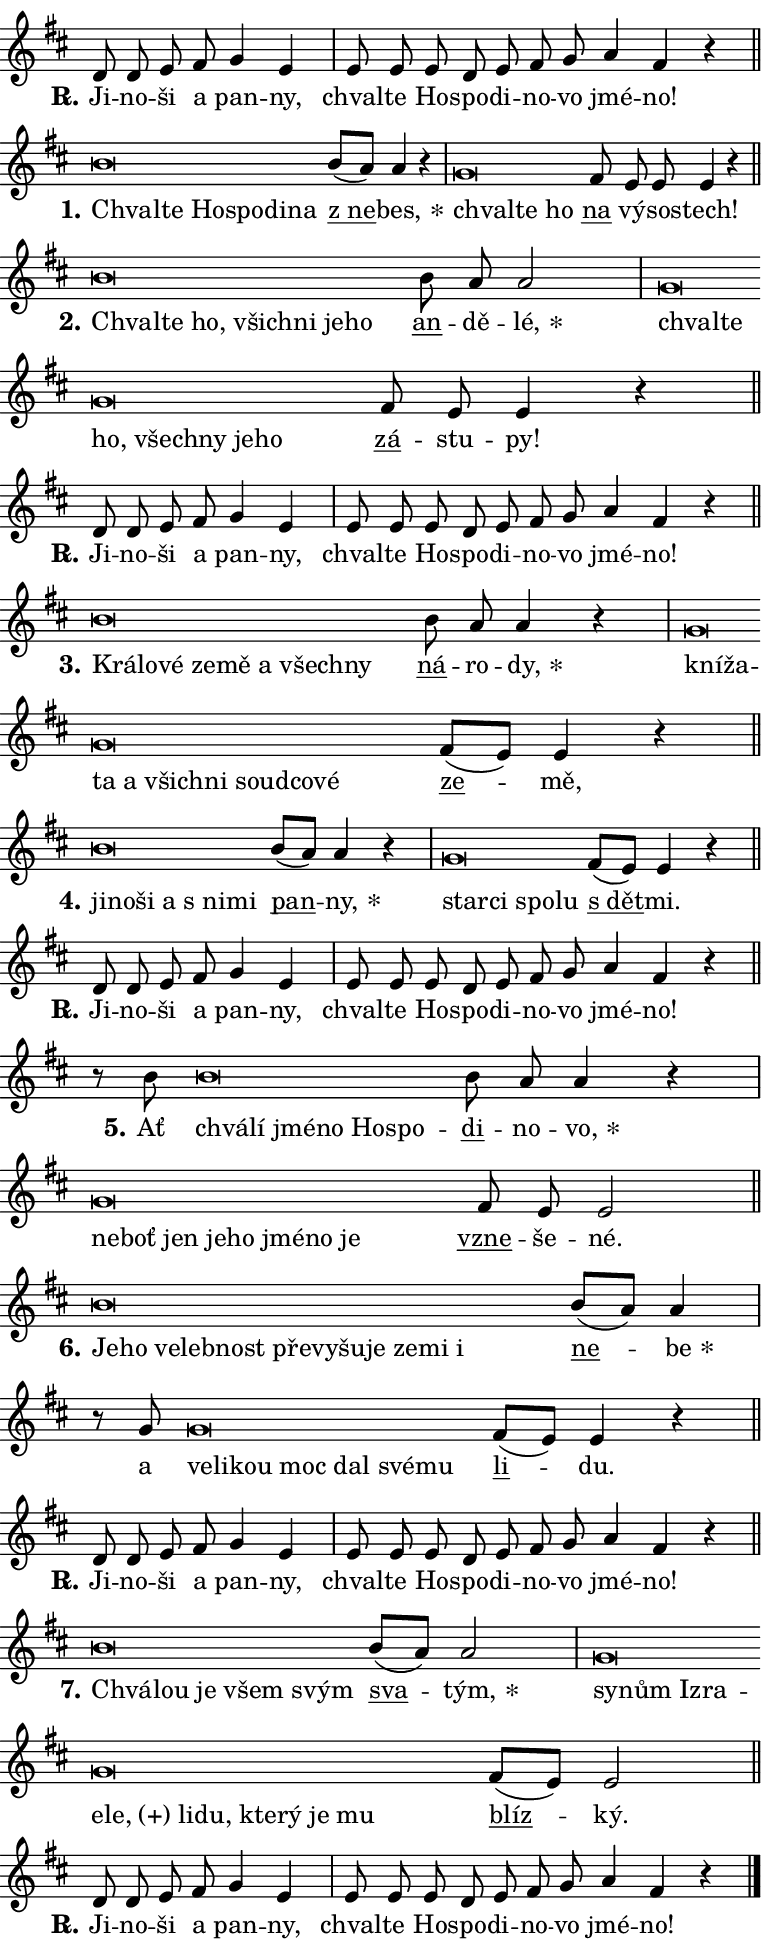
\version "2.24.0"
\header { tagline = "" }
\paper {
  indent = 0\cm
  top-margin = 0\cm
  right-margin = 0.13\cm % to fit lyric hyphens
  bottom-margin = 0\cm
  left-margin = 0\cm
  paper-width = 13\cm
  page-breaking = #ly:one-page-breaking
  system-system-spacing.basic-distance = #11
  score-system-spacing.basic-distance = #11
  ragged-last = ##f
}


%% Author: Thomas Morley
%% https://lists.gnu.org/archive/html/lilypond-user/2020-05/msg00002.html
#(define (line-position grob)
"Returns position of @var[grob} in current system:
   @code{'start}, if at first time-step
   @code{'end}, if at last time-step
   @code{'middle} otherwise
"
  (let* ((col (ly:item-get-column grob))
         (ln (ly:grob-object col 'left-neighbor))
         (rn (ly:grob-object col 'right-neighbor))
         (col-to-check-left (if (ly:grob? ln) ln col))
         (col-to-check-right (if (ly:grob? rn) rn col))
         (break-dir-left
           (and
             (ly:grob-property col-to-check-left 'non-musical #f)
             (ly:item-break-dir col-to-check-left)))
         (break-dir-right
           (and
             (ly:grob-property col-to-check-right 'non-musical #f)
             (ly:item-break-dir col-to-check-right))))
        (cond ((eqv? 1 break-dir-left) 'start)
              ((eqv? -1 break-dir-right) 'end)
              (else 'middle))))

#(define (tranparent-at-line-position vctor)
  (lambda (grob)
  "Relying on @code{line-position} select the relevant enry from @var{vctor}.
Used to determine transparency,"
    (case (line-position grob)
      ((end) (not (vector-ref vctor 0)))
      ((middle) (not (vector-ref vctor 1)))
      ((start) (not (vector-ref vctor 2))))))

noteHeadBreakVisibility =
#(define-music-function (break-visibility)(vector?)
"Makes @code{NoteHead}s transparent relying on @var{break-visibility}"
#{
  \override NoteHead.transparent =
    #(tranparent-at-line-position break-visibility)
#})

#(define delete-ledgers-for-transparent-note-heads
  (lambda (grob)
    "Reads whether a @code{NoteHead} is transparent.
If so this @code{NoteHead} is removed from @code{'note-heads} from
@var{grob}, which is supposed to be @code{LedgerLineSpanner}.
As a result ledgers are not printed for this @code{NoteHead}"
    (let* ((nhds-array (ly:grob-object grob 'note-heads))
           (nhds-list
             (if (ly:grob-array? nhds-array)
                 (ly:grob-array->list nhds-array)
                 '()))
           ;; Relies on the transparent-property being done before
           ;; Staff.LedgerLineSpanner.after-line-breaking is executed.
           ;; This is fragile ...
           (to-keep
             (remove
               (lambda (nhd)
                 (ly:grob-property nhd 'transparent #f))
               nhds-list)))
      ;; TODO find a better method to iterate over grob-arrays, similiar
      ;; to filter/remove etc for lists
      ;; For now rebuilt from scratch
      (set! (ly:grob-object grob 'note-heads)  '())
      (for-each
        (lambda (nhd)
          (ly:pointer-group-interface::add-grob grob 'note-heads nhd))
        to-keep))))

squashNotes = {
  \override NoteHead.X-extent = #'(-0.2 . 0.2)
  \override NoteHead.Y-extent = #'(-0.75 . 0)
  \override NoteHead.stencil =
    #(lambda (grob)
       (let ((pos (ly:grob-property grob 'staff-position)))
         (begin
           (if (< pos -7) (display "ERROR: Lower brevis then expected\n") (display ""))
           (if (<= pos -6) ly:text-interface::print ly:note-head::print))))
}
unSquashNotes = {
  \revert NoteHead.X-extent
  \revert NoteHead.Y-extent
  \revert NoteHead.stencil
}

hideNotes = \noteHeadBreakVisibility #begin-of-line-visible
unHideNotes = \noteHeadBreakVisibility #all-visible

% work-around for resetting accidentals
% https://lilypond.org/doc/v2.23/Documentation/notation/displaying-rhythms#unmetered-music
cadenzaMeasure = {
  \cadenzaOff
  \partial 1024 s1024
  \cadenzaOn
}

#(define-markup-command (accent layout props text) (markup?)
  "Underline accented syllable"
  (interpret-markup layout props
    #{\markup \override #'(offset . 4.3) \underline { #text }#}))

responsum = \markup \concat {
  "R" \hspace #-1.05 \path #0.1 #'((moveto 0 0.07) (lineto 0.9 0.8)) \hspace #0.05 "."
}

spaceSize = #0.6828661417322834 % exact space size for TeX Gyre Schola

\layout {
  \context {
    \Staff
    \remove "Time_signature_engraver"
    \override LedgerLineSpanner.after-line-breaking = #delete-ledgers-for-transparent-note-heads
  }
  \context {
    \Lyrics {
      \override LyricSpace.minimum-distance = \spaceSize
      \override LyricText.font-name = #"TeX Gyre Schola"
      \override LyricText.font-size = 1
      \override StanzaNumber.font-name = #"TeX Gyre Schola Bold"
      \override StanzaNumber.font-size = 1
    }
  }
  \context {
    \Score 
    \override NoteHead.text =
      #(lambda (grob) 
        (let ((pos (ly:grob-property grob 'staff-position)))
          #{\markup {
            \combine
              \halign #-0.55 \raise #(if (= pos -6) 0 0.5) \override #'(thickness . 2) \draw-line #'(3.2 . 0)
              \musicglyph "noteheads.sM1"
          }#}))
  }
}

% magnetic-lyrics.ily
%
%   written by
%     Jean Abou Samra <jean@abou-samra.fr>
%     Werner Lemberg <wl@gnu.org>
%
%   adapted by
%     Jiri Hon <jiri.hon@gmail.com>
%
% Version 2022-Apr-15

% https://www.mail-archive.com/lilypond-user@gnu.org/msg149350.html

#(define (Left_hyphen_pointer_engraver context)
   "Collect syllable-hyphen-syllable occurrences in lyrics and store
them in properties.  This engraver only looks to the left.  For
example, if the lyrics input is @code{foo -- bar}, it does the
following.

@itemize @bullet
@item
Set the @code{text} property of the @code{LyricHyphen} grob between
@q{foo} and @q{bar} to @code{foo}.

@item
Set the @code{left-hyphen} property of the @code{LyricText} grob with
text @q{foo} to the @code{LyricHyphen} grob between @q{foo} and
@q{bar}.
@end itemize

Use this auxiliary engraver in combination with the
@code{lyric-@/text::@/apply-@/magnetic-@/offset!} hook."
   (let ((hyphen #f)
         (text #f))
     (make-engraver
      (acknowledgers
       ((lyric-syllable-interface engraver grob source-engraver)
        (set! text grob)))
      (end-acknowledgers
       ((lyric-hyphen-interface engraver grob source-engraver)
        ;(when (not (grob::has-interface grob 'lyric-space-interface))
          (set! hyphen grob)));)
      ((stop-translation-timestep engraver)
       (when (and text hyphen)
         (ly:grob-set-object! text 'left-hyphen hyphen))
       (set! text #f)
       (set! hyphen #f)))))

#(define (lyric-text::apply-magnetic-offset! grob)
   "If the space between two syllables is less than the value in
property @code{LyricText@/.details@/.squash-threshold}, move the right
syllable to the left so that it gets concatenated with the left
syllable.

Use this function as a hook for
@code{LyricText@/.after-@/line-@/breaking} if the
@code{Left_@/hyphen_@/pointer_@/engraver} is active."
   (let ((hyphen (ly:grob-object grob 'left-hyphen #f)))
     (when hyphen
       (let ((left-text (ly:spanner-bound hyphen LEFT)))
         (when (grob::has-interface left-text 'lyric-syllable-interface)
           (let* ((common (ly:grob-common-refpoint grob left-text X))
                  (this-x-ext (ly:grob-extent grob common X))
                  (left-x-ext
                   (begin
                     ;; Trigger magnetism for left-text.
                     (ly:grob-property left-text 'after-line-breaking)
                     (ly:grob-extent left-text common X)))
                  ;; `delta` is the gap width between two syllables.
                  (delta (- (interval-start this-x-ext)
                            (interval-end left-x-ext)))
                  (details (ly:grob-property grob 'details))
                  (threshold (assoc-get 'squash-threshold details 0.2)))
             (when (< delta threshold)
               (let* (;; We have to manipulate the input text so that
                      ;; ligatures crossing syllable boundaries are not
                      ;; disabled.  For languages based on the Latin
                      ;; script this is essentially a beautification.
                      ;; However, for non-Western scripts it can be a
                      ;; necessity.
                      (lt (ly:grob-property left-text 'text))
                      (rt (ly:grob-property grob 'text))
                      (is-space (grob::has-interface hyphen 'lyric-space-interface))
                      (space (if is-space " " ""))
                      (extra-delta (if is-space spaceSize 0))
                      ;; Append new syllable.
                      (ltrt-space (if (and (string? lt) (string? rt))
                                (string-append lt space rt)
                                (make-concat-markup (list lt space rt))))
                      ;; Right-align `ltrt` to the right side.
                      (ltrt-space-markup (grob-interpret-markup
                               grob
                               (make-translate-markup
                                (cons (interval-length this-x-ext) 0)
                                (make-right-align-markup ltrt-space)))))
                 (begin
                   ;; Don't print `left-text`.
                   (ly:grob-set-property! left-text 'stencil #f)
                   ;; Set text and stencil (which holds all collected
                   ;; syllables so far) and shift it to the left.
                   (ly:grob-set-property! grob 'text ltrt-space)
                   (ly:grob-set-property! grob 'stencil ltrt-space-markup)
                   (ly:grob-translate-axis! grob (- (- delta extra-delta)) X))))))))))


#(define (lyric-hyphen::displace-bounds-first grob)
   ;; Make very sure this callback isn't triggered too early.
   (let ((left (ly:spanner-bound grob LEFT))
         (right (ly:spanner-bound grob RIGHT)))
     (ly:grob-property left 'after-line-breaking)
     (ly:grob-property right 'after-line-breaking)
     (ly:lyric-hyphen::print grob)))

squashThreshold = #0.4

\layout {
  \context {
    \Lyrics
    \consists #Left_hyphen_pointer_engraver
    \override LyricText.after-line-breaking =
      #lyric-text::apply-magnetic-offset!
    \override LyricHyphen.stencil = #lyric-hyphen::displace-bounds-first
    \override LyricText.details.squash-threshold = \squashThreshold
    \override LyricHyphen.minimum-distance = 0
    \override LyricHyphen.minimum-length = \squashThreshold
  }
}

squashText = \override LyricText.details.squash-threshold = 9999
unSquashText = \override LyricText.details.squash-threshold = \squashThreshold

leftText = \override LyricText.self-alignment-X = #LEFT
unLeftText = \revert LyricText.self-alignment-X

starOffset = #(lambda (grob) 
                (let ((x_offset (ly:self-alignment-interface::aligned-on-x-parent grob)))
                  (if (= x_offset 0) 0 (+ x_offset 1.2))))

star = #(define-music-function (syllable)(string?)
"Append star separator at the end of a syllable"
#{
  \once \override LyricText.X-offset = #starOffset
  \lyricmode { \markup {
    #syllable
    \override #'((font-name . "TeX Gyre Schola Bold")) \hspace #0.2 \lower #0.65 \larger "*"
  } }
#})

starAccent = #(define-music-function (syllable)(string?)
"Append star separator at the end of a syllable and make accent"
#{
  \once \override LyricText.X-offset = #starOffset
  \lyricmode { \markup {
    \accent #syllable
    \override #'((font-name . "TeX Gyre Schola Bold")) \hspace #0.2 \lower #0.65 \larger "*"
  } }
#})

breath = #(define-music-function (syllable)(string?)
"Append breathing indicator at the end of a syllable"
#{
  \lyricmode { \markup { #syllable "+" } }
#})

optionalBreath = #(define-music-function (syllable)(string?)
"Append optional breathing indicator at the end of a syllable"
#{
  \lyricmode { \markup { #syllable "(+)" } }
#})


\score {
    <<
        \new Voice = "melody" { \cadenzaOn \key d \major \relative { d'8 d e fis g4 e \cadenzaMeasure \bar "|" e8 e \bar "" e d e \bar "" fis g \bar "" a4 fis r \cadenzaMeasure \bar "||" \break } }
        \new Lyrics \lyricsto "melody" { \lyricmode { \set stanza = \responsum
Ji -- no -- ši a pan -- ny, chval -- te Ho -- spo -- di -- no -- vo jmé -- no! } }
    >>
    \layout {}
}

\score {
    <<
        \new Voice = "melody" { \cadenzaOn \key d \major \relative { \squashNotes b'\breve*1/16 \hideNotes \breve*1/16 \bar "" \breve*1/16 \bar "" \breve*1/16 \bar "" \breve*1/16 \breve*1/16 \bar "" \unHideNotes \unSquashNotes \bar "" b8[( a)] a4 r \cadenzaMeasure \bar "|" \squashNotes g\breve*1/16 \hideNotes \breve*1/16 \breve*1/16 \bar "" \unHideNotes \unSquashNotes \bar "" fis8 e e e4 r \cadenzaMeasure \bar "||" \break } }
        \new Lyrics \lyricsto "melody" { \lyricmode { \set stanza = "1."
\leftText Chval -- \squashText te Ho -- spo -- di -- na \unLeftText \unSquashText \markup \accent "z ne" -- \star bes, \leftText chval -- \squashText te ho \unLeftText \unSquashText \markup \accent na vý -- so -- stech! } }
    >>
    \layout {}
}

\score {
    <<
        \new Voice = "melody" { \cadenzaOn \key d \major \relative { \squashNotes b'\breve*1/16 \hideNotes \breve*1/16 \bar "" \breve*1/16 \bar "" \breve*1/16 \bar "" \breve*1/16 \bar "" \breve*1/16 \breve*1/16 \bar "" \unHideNotes \unSquashNotes \bar "" b8 a a2 \cadenzaMeasure \bar "|" \squashNotes g\breve*1/16 \hideNotes \breve*1/16 \bar "" \breve*1/16 \bar "" \breve*1/16 \bar "" \breve*1/16 \bar "" \breve*1/16 \breve*1/16 \bar "" \unHideNotes \unSquashNotes \bar "" fis8 e e4 r \cadenzaMeasure \bar "||" \break } }
        \new Lyrics \lyricsto "melody" { \lyricmode { \set stanza = "2."
\leftText Chval -- \squashText te ho, všich -- ni je -- ho \unLeftText \unSquashText \markup \accent an -- dě -- \star lé, \leftText chval -- \squashText te ho, všech -- ny je -- ho \unLeftText \unSquashText \markup \accent zá -- stu -- py! } }
    >>
    \layout {}
}

\score {
    <<
        \new Voice = "melody" { \cadenzaOn \key d \major \relative { d'8 d e fis g4 e \cadenzaMeasure \bar "|" e8 e \bar "" e d e \bar "" fis g \bar "" a4 fis r \cadenzaMeasure \bar "||" \break } }
        \new Lyrics \lyricsto "melody" { \lyricmode { \set stanza = \responsum
Ji -- no -- ši a pan -- ny, chval -- te Ho -- spo -- di -- no -- vo jmé -- no! } }
    >>
    \layout {}
}

\score {
    <<
        \new Voice = "melody" { \cadenzaOn \key d \major \relative { \squashNotes b'\breve*1/16 \hideNotes \breve*1/16 \bar "" \breve*1/16 \bar "" \breve*1/16 \bar "" \breve*1/16 \bar "" \breve*1/16 \bar "" \breve*1/16 \breve*1/16 \bar "" \unHideNotes \unSquashNotes \bar "" b8 a a4 r \cadenzaMeasure \bar "|" \squashNotes g\breve*1/16 \hideNotes \breve*1/16 \bar "" \breve*1/16 \bar "" \breve*1/16 \bar "" \breve*1/16 \bar "" \breve*1/16 \bar "" \breve*1/16 \bar "" \breve*1/16 \breve*1/16 \bar "" \unHideNotes \unSquashNotes \bar "" fis8[( e)] e4 r \cadenzaMeasure \bar "||" \break } }
        \new Lyrics \lyricsto "melody" { \lyricmode { \set stanza = "3."
\leftText Krá -- \squashText lo -- vé ze -- mě a všech -- ny \unLeftText \unSquashText \markup \accent ná -- ro -- \star dy, \leftText kní -- \squashText ža -- ta a všich -- ni soud -- co -- vé \unLeftText \unSquashText \markup \accent ze -- mě, } }
    >>
    \layout {}
}

\score {
    <<
        \new Voice = "melody" { \cadenzaOn \key d \major \relative { \squashNotes b'\breve*1/16 \hideNotes \breve*1/16 \bar "" \breve*1/16 \bar "" \breve*1/16 \bar "" \breve*1/16 \breve*1/16 \bar "" \unHideNotes \unSquashNotes \bar "" b8[( a)] a4 r \cadenzaMeasure \bar "|" \squashNotes g\breve*1/16 \hideNotes \breve*1/16 \bar "" \breve*1/16 \breve*1/16 \bar "" \unHideNotes \unSquashNotes \bar "" fis8[( e)] e4 r \cadenzaMeasure \bar "||" \break } }
        \new Lyrics \lyricsto "melody" { \lyricmode { \set stanza = "4."
\leftText ji -- \squashText no -- ši a "s ni" -- mi \unLeftText \unSquashText \markup \accent pan -- \star ny, \leftText star -- \squashText ci spo -- lu \unLeftText \unSquashText \markup \accent "s dět" -- mi. } }
    >>
    \layout {}
}

\score {
    <<
        \new Voice = "melody" { \cadenzaOn \key d \major \relative { d'8 d e fis g4 e \cadenzaMeasure \bar "|" e8 e \bar "" e d e \bar "" fis g \bar "" a4 fis r \cadenzaMeasure \bar "||" \break } }
        \new Lyrics \lyricsto "melody" { \lyricmode { \set stanza = \responsum
Ji -- no -- ši a pan -- ny, chval -- te Ho -- spo -- di -- no -- vo jmé -- no! } }
    >>
    \layout {}
}

\score {
    <<
        \new Voice = "melody" { \cadenzaOn \key d \major \relative { r8 b'8 \squashNotes b\breve*1/16 \hideNotes \breve*1/16 \bar "" \breve*1/16 \bar "" \breve*1/16 \bar "" \breve*1/16 \breve*1/16 \bar "" \unHideNotes \unSquashNotes \bar "" b8 a a4 r \cadenzaMeasure \bar "|" \squashNotes g\breve*1/16 \hideNotes \breve*1/16 \bar "" \breve*1/16 \bar "" \breve*1/16 \bar "" \breve*1/16 \bar "" \breve*1/16 \bar "" \breve*1/16 \breve*1/16 \bar "" \unHideNotes \unSquashNotes \bar "" fis8 e e2 \cadenzaMeasure \bar "||" \break } }
        \new Lyrics \lyricsto "melody" { \lyricmode { \set stanza = "5."
Ať \leftText chvá -- \squashText lí jmé -- no Ho -- spo -- \unLeftText \unSquashText \markup \accent di -- no -- \star vo, \leftText ne -- \squashText boť jen je -- ho jmé -- no je \unLeftText \unSquashText \markup \accent vzne -- še -- né. } }
    >>
    \layout {}
}

\score {
    <<
        \new Voice = "melody" { \cadenzaOn \key d \major \relative { \squashNotes b'\breve*1/16 \hideNotes \breve*1/16 \bar "" \breve*1/16 \bar "" \breve*1/16 \bar "" \breve*1/16 \bar "" \breve*1/16 \bar "" \breve*1/16 \bar "" \breve*1/16 \bar "" \breve*1/16 \bar "" \breve*1/16 \bar "" \breve*1/16 \breve*1/16 \bar "" \unHideNotes \unSquashNotes \bar "" b8[( a)] a4 \cadenzaMeasure \bar "|" r8 g8 \squashNotes g\breve*1/16 \hideNotes \breve*1/16 \bar "" \breve*1/16 \bar "" \breve*1/16 \bar "" \breve*1/16 \bar "" \breve*1/16 \breve*1/16 \bar "" \unHideNotes \unSquashNotes \bar "" fis8[( e)] e4 r \cadenzaMeasure \bar "||" \break } }
        \new Lyrics \lyricsto "melody" { \lyricmode { \set stanza = "6."
\leftText Je -- \squashText ho ve -- leb -- nost pře -- vy -- šu -- je ze -- mi i \unLeftText \unSquashText \markup \accent ne -- \star be a \leftText ve -- \squashText li -- kou moc dal své -- mu \unLeftText \unSquashText \markup \accent li -- du. } }
    >>
    \layout {}
}

\score {
    <<
        \new Voice = "melody" { \cadenzaOn \key d \major \relative { d'8 d e fis g4 e \cadenzaMeasure \bar "|" e8 e \bar "" e d e \bar "" fis g \bar "" a4 fis r \cadenzaMeasure \bar "||" \break } }
        \new Lyrics \lyricsto "melody" { \lyricmode { \set stanza = \responsum
Ji -- no -- ši a pan -- ny, chval -- te Ho -- spo -- di -- no -- vo jmé -- no! } }
    >>
    \layout {}
}

\score {
    <<
        \new Voice = "melody" { \cadenzaOn \key d \major \relative { \squashNotes b'\breve*1/16 \hideNotes \breve*1/16 \bar "" \breve*1/16 \bar "" \breve*1/16 \breve*1/16 \bar "" \unHideNotes \unSquashNotes \bar "" b8[( a)] a2 \cadenzaMeasure \bar "|" \squashNotes g\breve*1/16 \hideNotes \breve*1/16 \bar "" \breve*1/16 \bar "" \breve*1/16 \bar "" \breve*1/16 \bar "" \breve*1/16 \bar "" \breve*1/16 \bar "" \breve*1/16 \bar "" \breve*1/16 \bar "" \breve*1/16 \bar "" \breve*1/16 \breve*1/16 \bar "" \unHideNotes \unSquashNotes \bar "" fis8[( e)] e2 \cadenzaMeasure \bar "||" \break } }
        \new Lyrics \lyricsto "melody" { \lyricmode { \set stanza = "7."
\leftText Chvá -- \squashText lou je všem svým \unLeftText \unSquashText \markup \accent sva -- \star tým, \leftText sy -- \squashText nům Iz -- ra -- e -- \optionalBreath le, li -- du, kte -- rý je mu \unLeftText \unSquashText \markup \accent blíz -- ký. } }
    >>
    \layout {}
}

\score {
    <<
        \new Voice = "melody" { \cadenzaOn \key d \major \relative { d'8 d e fis g4 e \cadenzaMeasure \bar "|" e8 e \bar "" e d e \bar "" fis g \bar "" a4 fis r \cadenzaMeasure \bar "||" \break } \bar "|." }
        \new Lyrics \lyricsto "melody" { \lyricmode { \set stanza = \responsum
Ji -- no -- ši a pan -- ny, chval -- te Ho -- spo -- di -- no -- vo jmé -- no! } }
    >>
    \layout {}
}
